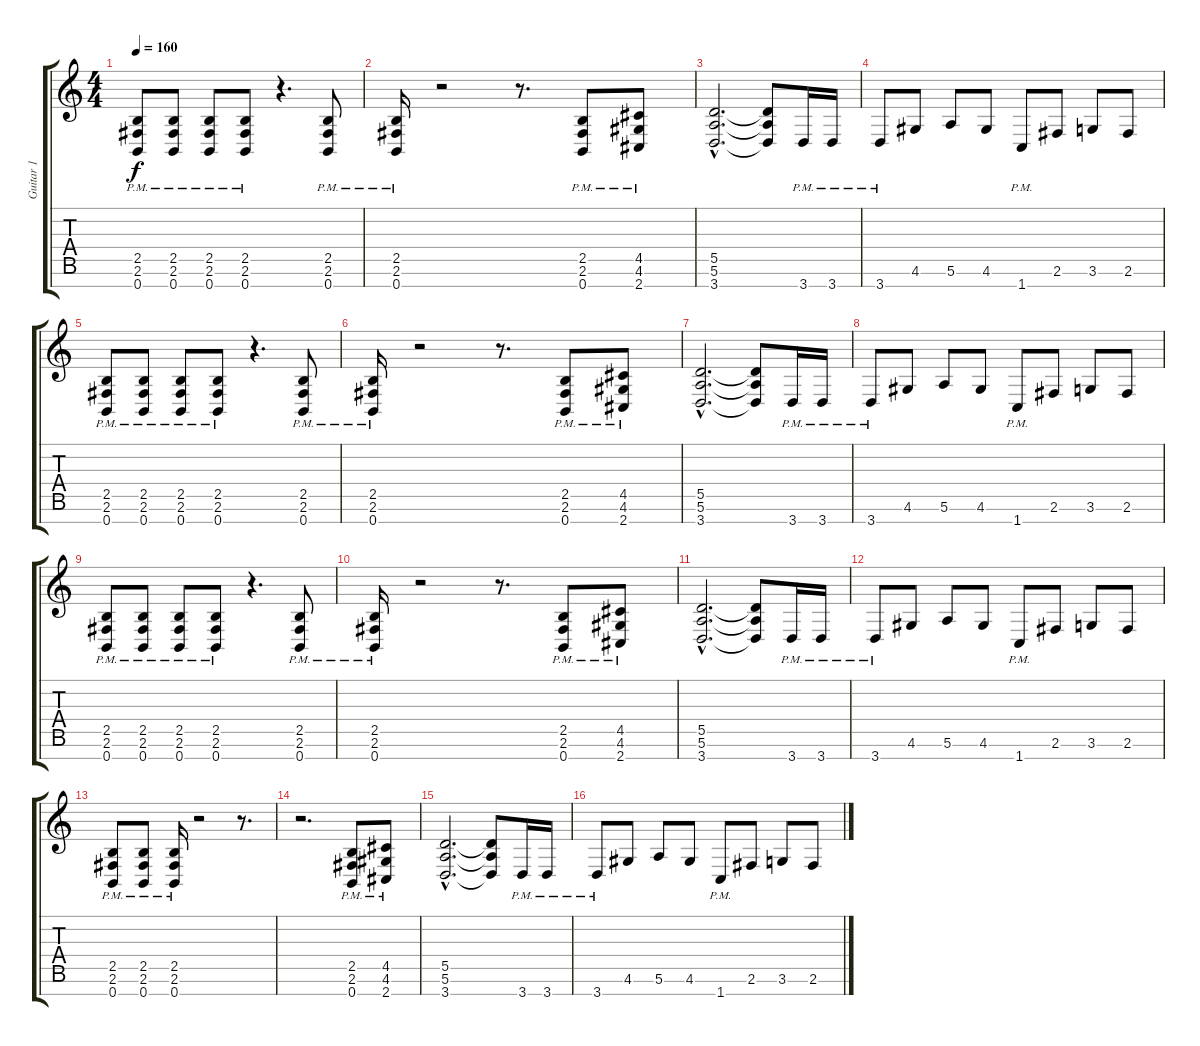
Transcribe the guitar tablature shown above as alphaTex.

\track ("Guitar 1            " "Guitar 1  ") {instrument overdrivenguitar}
\staff {score tabs}
\tuning (E4 B3 G3 D3 A2 E2 B1) {hide}
\ts (4 4)
\tempo 160
\clef g2
\ks c
(2.5{pm} 2.6{pm} 0.7{pm}).8{dy f} (2.5{pm} 2.6{pm} 0.7{pm}).8 (2.5{pm} 2.6{pm} 0.7{pm}).8 (2.5{pm} 2.6{pm} 0.7{pm}).8 r.4{d} (2.5{pm} 2.6{pm} 0.7{pm}).8 |
(2.5{pm} 2.6{pm} 0.7{pm}).16 r.2 r.8{d} (2.5{pm} 2.6{pm} 0.7{pm}).8 (4.5{pm} 4.6{pm} 2.7{pm}).8 |
(5.5{hac} 5.6{hac} 3.7{hac}).2{d} (5.5{t} 5.6{t} 3.7{t}).8 3.7{pm}.16 3.7{pm}.16 |
3.7{pm}.8 4.6.8 5.6.8 4.6.8 1.7{pm}.8 2.6.8 3.6.8 2.6.8 |
(2.5{pm} 2.6{pm} 0.7{pm}).8 (2.5{pm} 2.6{pm} 0.7{pm}).8 (2.5{pm} 2.6{pm} 0.7{pm}).8 (2.5{pm} 2.6{pm} 0.7{pm}).8 r.4{d} (2.5{pm} 2.6{pm} 0.7{pm}).8 |
(2.5{pm} 2.6{pm} 0.7{pm}).16 r.2 r.8{d} (2.5{pm} 2.6{pm} 0.7{pm}).8 (4.5{pm} 4.6{pm} 2.7{pm}).8 |
(5.5{hac} 5.6{hac} 3.7{hac}).2{d} (5.5{t} 5.6{t} 3.7{t}).8 3.7{pm}.16 3.7{pm}.16 |
3.7{pm}.8 4.6.8 5.6.8 4.6.8 1.7{pm}.8 2.6.8 3.6.8 2.6.8 |
(2.5{pm} 2.6{pm} 0.7{pm}).8 (2.5{pm} 2.6{pm} 0.7{pm}).8 (2.5{pm} 2.6{pm} 0.7{pm}).8 (2.5{pm} 2.6{pm} 0.7{pm}).8 r.4{d} (2.5{pm} 2.6{pm} 0.7{pm}).8 |
(2.5{pm} 2.6{pm} 0.7{pm}).16 r.2 r.8{d} (2.5{pm} 2.6{pm} 0.7{pm}).8 (4.5{pm} 4.6{pm} 2.7{pm}).8 |
(5.5{hac} 5.6{hac} 3.7{hac}).2{d} (5.5{t} 5.6{t} 3.7{t}).8 3.7{pm}.16 3.7{pm}.16 |
3.7{pm}.8 4.6.8 5.6.8 4.6.8 1.7{pm}.8 2.6.8 3.6.8 2.6.8 |
(2.5{pm} 2.6{pm} 0.7{pm}).8 (2.5{pm} 2.6{pm} 0.7{pm}).8 (2.5{pm} 2.6{pm} 0.7{pm}).16 r.2 r.8{d} |
r.2{d} (2.5{pm} 2.6{pm} 0.7{pm}).8 (4.5{pm} 4.6{pm} 2.7{pm}).8 |
(5.5{hac} 5.6{hac} 3.7{hac}).2{d} (5.5{t} 5.6{t} 3.7{t}).8 3.7{pm}.16 3.7{pm}.16 |
3.7{pm}.8 4.6.8 5.6.8 4.6.8 1.7{pm}.8 2.6.8 3.6.8 2.6.8
